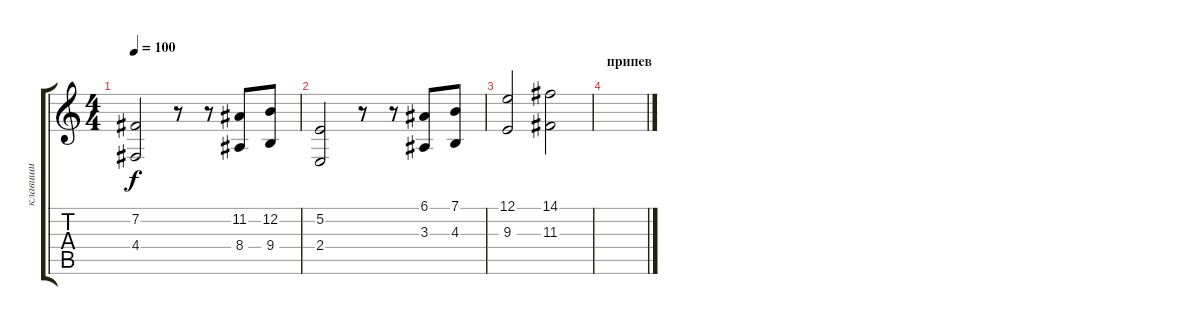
\track ("клавиши" "клавиши") {instrument fx1rain}
\staff {score tabs}
\tuning (E4 B3 G3 D3 A2 E2) {hide}
\ts (4 4)
\tempo 100
\clef g2
\ks c
(7.2 4.4).2{dy f} r.8 r.8 (11.2 8.4).8 (12.2 9.4).8 |
(5.2 2.4).2 r.8 r.8 (6.1 3.3).8 (7.1 4.3).8 |
(12.1 9.3).2 (14.1 11.3).2 |
\section ("" "припев")
